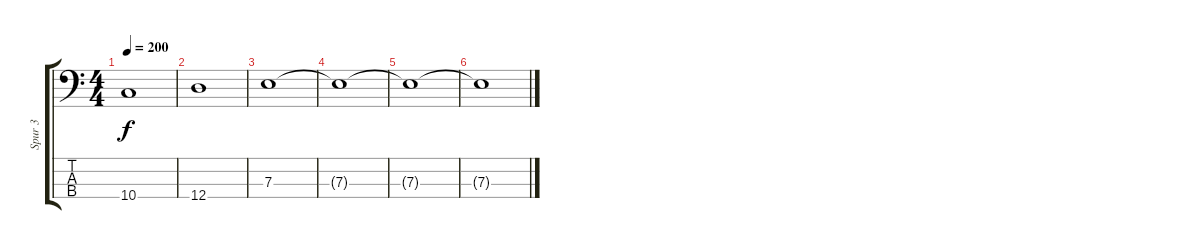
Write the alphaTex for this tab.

\track ("Spur 3" "Spur 3") {instrument electricbassfinger}
\staff {score tabs}
\tuning (G2 D2 A1 D1) {hide}
\ts (4 4)
\tempo 200
\clef f4
\ks c
10.4.1{dy f} |
12.4.1 |
7.3.1 |
7.3{t}.1 |
7.3{t}.1 |
7.3{t}.1
